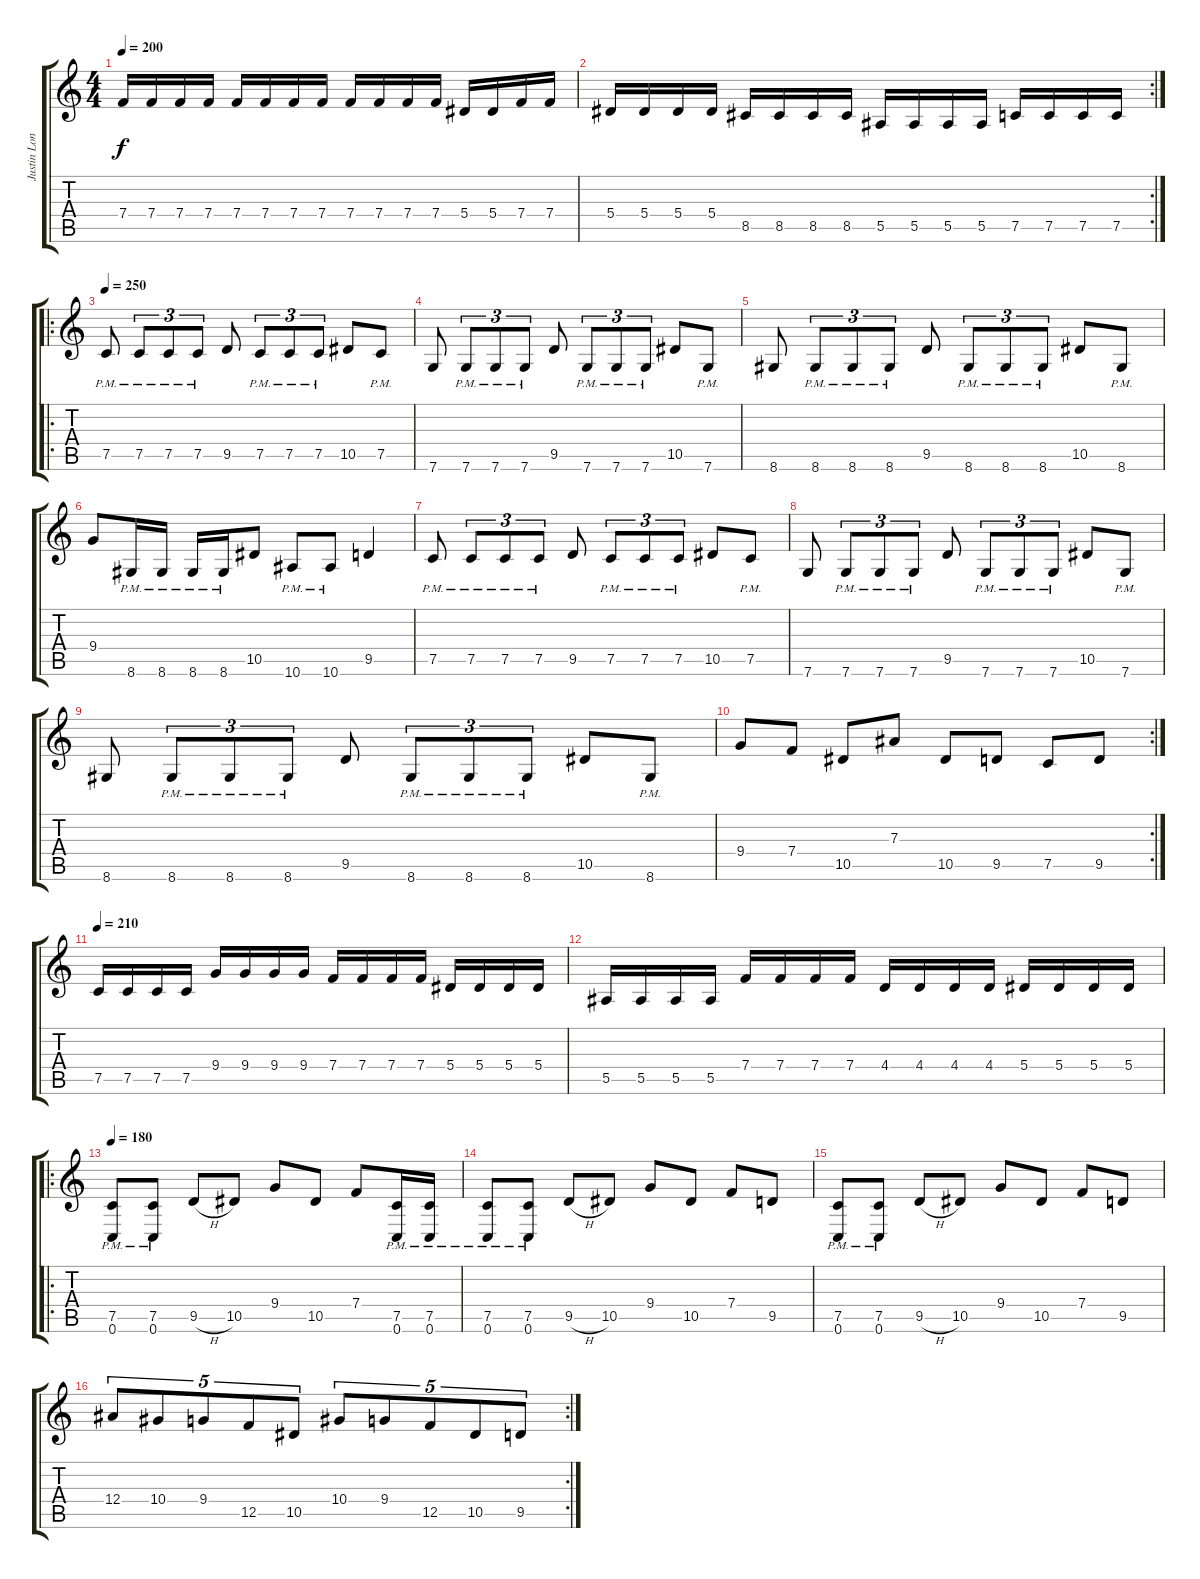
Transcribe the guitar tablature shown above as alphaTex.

\track ("Justin Longshore" "Justin Lon") {instrument distortionguitar}
\staff {score tabs}
\tuning (C4 G3 Eb3 Bb2 F2 C2) {hide}
\ts (4 4)
\tempo 200
\clef g2
\ks c
7.4.16{dy f} 7.4.16 7.4.16 7.4.16 7.4.16 7.4.16 7.4.16 7.4.16 7.4.16 7.4.16 7.4.16 7.4.16 5.4.16 5.4.16 7.4.16 7.4.16 |
\rc 2
5.4.16 5.4.16 5.4.16 5.4.16 8.5.16 8.5.16 8.5.16 8.5.16 5.5.16 5.5.16 5.5.16 5.5.16 7.5.16 7.5.16 7.5.16 7.5.16 |
\ro
\tempo 250
7.5{pm}.8 7.5{pm}.8{tu (3 2)} 7.5{pm}.8{tu (3 2)} 7.5{pm}.8{tu (3 2)} 9.5.8 7.5{pm}.8{tu (3 2)} 7.5{pm}.8{tu (3 2)} 7.5{pm}.8{tu (3 2)} 10.5.8 7.5{pm}.8 |
7.6.8 7.6{pm}.8{tu (3 2)} 7.6{pm}.8{tu (3 2)} 7.6{pm}.8{tu (3 2)} 9.5.8 7.6{pm}.8{tu (3 2)} 7.6{pm}.8{tu (3 2)} 7.6{pm}.8{tu (3 2)} 10.5.8 7.6{pm}.8 |
8.6.8 8.6{pm}.8{tu (3 2)} 8.6{pm}.8{tu (3 2)} 8.6{pm}.8{tu (3 2)} 9.5.8 8.6{pm}.8{tu (3 2)} 8.6{pm}.8{tu (3 2)} 8.6{pm}.8{tu (3 2)} 10.5.8 8.6{pm}.8 |
9.4.8 8.6{pm}.16 8.6{pm}.16 8.6{pm}.16 8.6{pm}.16 10.5.8 10.6{pm}.8 10.6{pm}.8 9.5.4 |
7.5{pm}.8 7.5{pm}.8{tu (3 2)} 7.5{pm}.8{tu (3 2)} 7.5{pm}.8{tu (3 2)} 9.5.8 7.5{pm}.8{tu (3 2)} 7.5{pm}.8{tu (3 2)} 7.5{pm}.8{tu (3 2)} 10.5.8 7.5{pm}.8 |
7.6.8 7.6{pm}.8{tu (3 2)} 7.6{pm}.8{tu (3 2)} 7.6{pm}.8{tu (3 2)} 9.5.8 7.6{pm}.8{tu (3 2)} 7.6{pm}.8{tu (3 2)} 7.6{pm}.8{tu (3 2)} 10.5.8 7.6{pm}.8 |
8.6.8 8.6{pm}.8{tu (3 2)} 8.6{pm}.8{tu (3 2)} 8.6{pm}.8{tu (3 2)} 9.5.8 8.6{pm}.8{tu (3 2)} 8.6{pm}.8{tu (3 2)} 8.6{pm}.8{tu (3 2)} 10.5.8 8.6{pm}.8 |
\rc 2
9.4.8 7.4.8 10.5.8 7.3.8 10.5.8 9.5.8 7.5.8 9.5.8 |
\tempo 210
7.5.16 7.5.16 7.5.16 7.5.16 9.4.16 9.4.16 9.4.16 9.4.16 7.4.16 7.4.16 7.4.16 7.4.16 5.4.16 5.4.16 5.4.16 5.4.16 |
5.5.16 5.5.16 5.5.16 5.5.16 7.4.16 7.4.16 7.4.16 7.4.16 4.4.16 4.4.16 4.4.16 4.4.16 5.4.16 5.4.16 5.4.16 5.4.16 |
\ro
\tempo 180
(7.5{pm} 0.6{pm}).8 (7.5{pm} 0.6{pm}).8 9.5{h}.8 10.5.8 9.4.8 10.5.8 7.4.8 (7.5{pm} 0.6{pm}).16 (7.5{pm} 0.6{pm}).16 |
(7.5{pm} 0.6{pm}).8 (7.5{pm} 0.6{pm}).8 9.5{h}.8 10.5.8 9.4.8 10.5.8 7.4.8 9.5.8 |
(7.5{pm} 0.6{pm}).8 (7.5{pm} 0.6{pm}).8 9.5{h}.8 10.5.8 9.4.8 10.5.8 7.4.8 9.5.8 |
\rc 2
12.4.8{tu (5 4)} 10.4.8{tu (5 4)} 9.4.8{tu (5 4)} 12.5.8{tu (5 4)} 10.5.8{tu (5 4)} 10.4.8{tu (5 4)} 9.4.8{tu (5 4)} 12.5.8{tu (5 4)} 10.5.8{tu (5 4)} 9.5.8{tu (5 4)}
